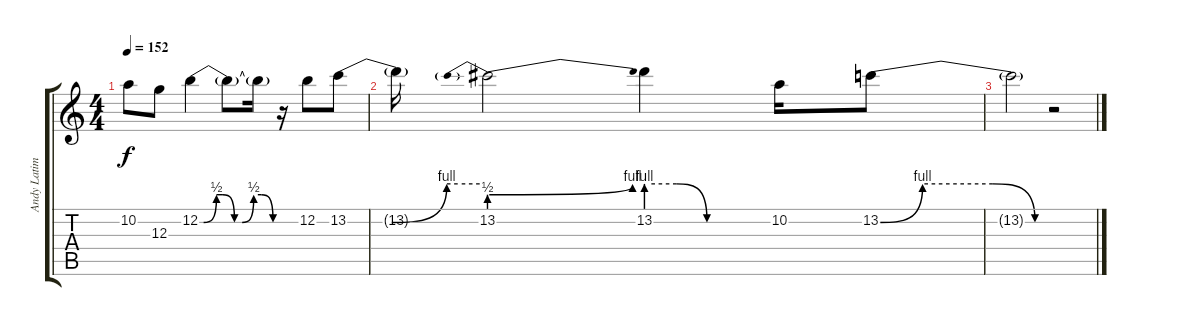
\track ("Andy Latimer (guitar solo)" "Andy Latim") {instrument electricguitarclean}
\staff {score tabs}
\tuning (E4 B3 G3 D3 A2 E2) {hide}
\ts (4 4)
\tempo 152
\clef g2
\ks c
10.2.8{dy f} 12.3.8 12.2{be (custom 0 0 3 0 13 2 18 2 27 0 33 0 42 2 48 2 57 0 60 0)}.4 12.2{t}.8 12.2{t}.16 r.16 12.2.8 13.2{be (custom 0 0 20 0 45 4 50 4 60 4)}.8 |
13.2{t}.16 13.2{be (prebendbend 0 2 60 4)}.2 13.2{be (custom 0 4 15 4 30 0 60 0)}.4 10.2.16 13.2{be (custom 0 0 15 4 40 4 55 0 60 0)}.8 |
13.2{t}.2 r.2
